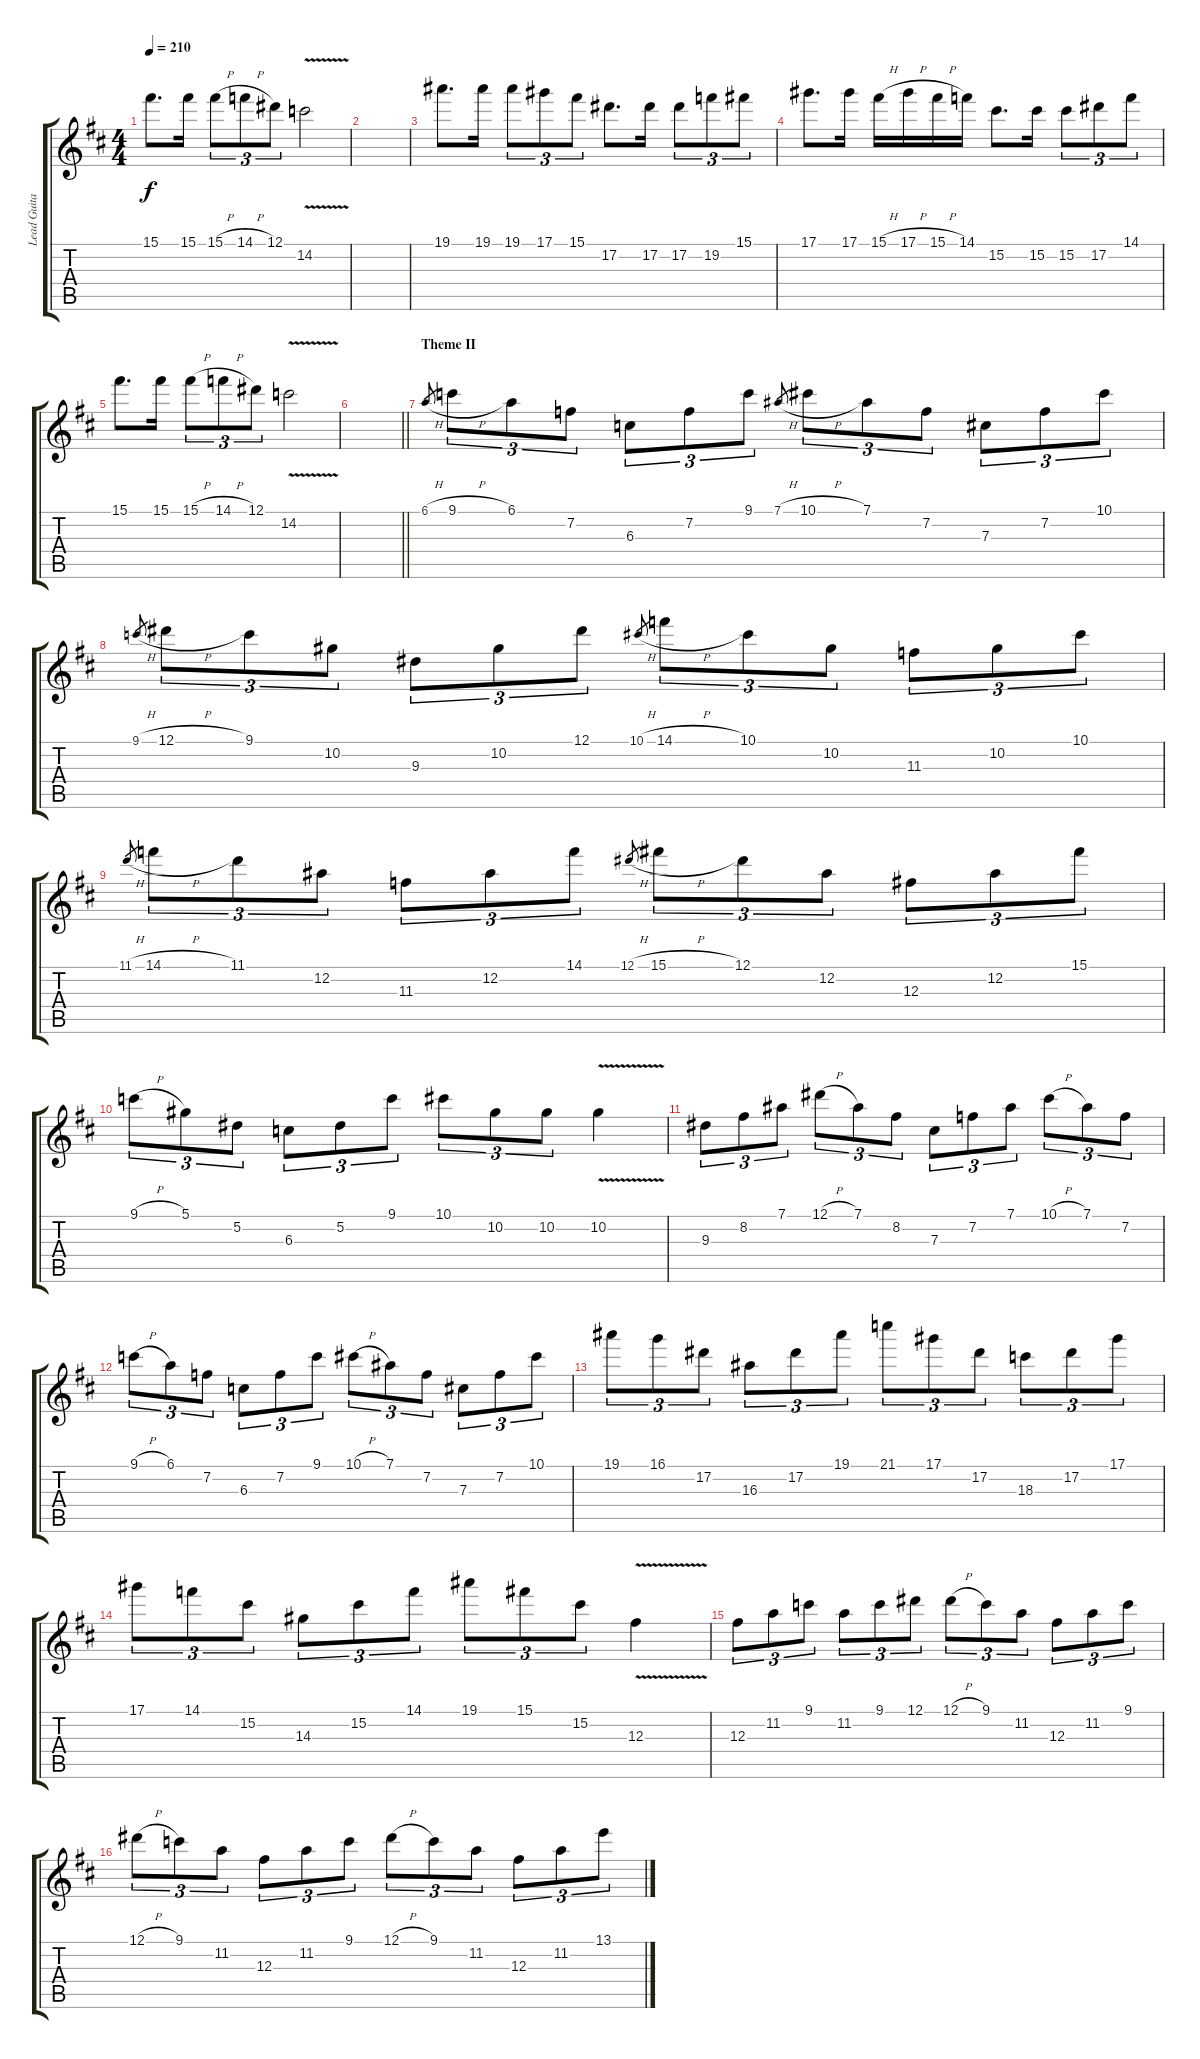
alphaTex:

\track ("Lead Guitar II (Malmsteen)" "Lead Guita") {instrument distortionguitar}
\staff {score tabs}
\tuning (Eb4 Bb3 Gb3 Db3 Ab2 Eb2) {hide}
\ts (4 4)
\tempo 210
\clef g2
\ks d
15.1.8{d dy f} 15.1.16 15.1{h}.8{tu (3 2)} 14.1{h}.8{tu (3 2)} 12.1.8{tu (3 2)} 14.2{v}.2 |
|
19.1.8{d} 19.1.16 19.1.8{tu (3 2)} 17.1.8{tu (3 2)} 15.1.8{tu (3 2)} 17.2.8{d} 17.2.16 17.2.8{tu (3 2)} 19.2.8{tu (3 2)} 15.1.8{tu (3 2)} |
17.1.8{d} 17.1.16 15.1{h}.16 17.1{h}.16 15.1{h}.16 14.1.16 15.2.8{d} 15.2.16 15.2.8{tu (3 2)} 17.2.8{tu (3 2)} 14.1.8{tu (3 2)} |
15.1.8{d} 15.1.16 15.1{h}.8{tu (3 2)} 14.1{h}.8{tu (3 2)} 12.1.8{tu (3 2)} 14.2{v}.2 |
\barLineRight lightlight
|
\section ("" "Theme II")
6.1{h}.8{gr} 9.1{h}.8{tu (3 2)} 6.1.8{tu (3 2)} 7.2.8{tu (3 2)} 6.3.8{tu (3 2)} 7.2.8{tu (3 2)} 9.1.8{tu (3 2)} 7.1{h}.8{gr} 10.1{h}.8{tu (3 2)} 7.1.8{tu (3 2)} 7.2.8{tu (3 2)} 7.3.8{tu (3 2)} 7.2.8{tu (3 2)} 10.1.8{tu (3 2)} |
9.1{h}.8{gr} 12.1{h}.8{tu (3 2)} 9.1.8{tu (3 2)} 10.2.8{tu (3 2)} 9.3.8{tu (3 2)} 10.2.8{tu (3 2)} 12.1.8{tu (3 2)} 10.1{h}.8{gr} 14.1{h}.8{tu (3 2)} 10.1.8{tu (3 2)} 10.2.8{tu (3 2)} 11.3.8{tu (3 2)} 10.2.8{tu (3 2)} 10.1.8{tu (3 2)} |
11.1{h}.8{gr} 14.1{h}.8{tu (3 2)} 11.1.8{tu (3 2)} 12.2.8{tu (3 2)} 11.3.8{tu (3 2)} 12.2.8{tu (3 2)} 14.1.8{tu (3 2)} 12.1{h}.8{gr} 15.1{h}.8{tu (3 2)} 12.1.8{tu (3 2)} 12.2.8{tu (3 2)} 12.3.8{tu (3 2)} 12.2.8{tu (3 2)} 15.1.8{tu (3 2)} |
9.1{h}.8{tu (3 2)} 5.1.8{tu (3 2)} 5.2.8{tu (3 2)} 6.3.8{tu (3 2)} 5.2.8{tu (3 2)} 9.1.8{tu (3 2)} 10.1.8{tu (3 2)} 10.2.8{tu (3 2)} 10.2.8{tu (3 2)} 10.2{v}.4 |
9.3.8{tu (3 2)} 8.2.8{tu (3 2)} 7.1.8{tu (3 2)} 12.1{h}.8{tu (3 2)} 7.1.8{tu (3 2)} 8.2.8{tu (3 2)} 7.3.8{tu (3 2)} 7.2.8{tu (3 2)} 7.1.8{tu (3 2)} 10.1{h}.8{tu (3 2)} 7.1.8{tu (3 2)} 7.2.8{tu (3 2)} |
9.1{h}.8{tu (3 2)} 6.1.8{tu (3 2)} 7.2.8{tu (3 2)} 6.3.8{tu (3 2)} 7.2.8{tu (3 2)} 9.1.8{tu (3 2)} 10.1{h}.8{tu (3 2)} 7.1.8{tu (3 2)} 7.2.8{tu (3 2)} 7.3.8{tu (3 2)} 7.2.8{tu (3 2)} 10.1.8{tu (3 2)} |
19.1.8{tu (3 2)} 16.1.8{tu (3 2)} 17.2.8{tu (3 2)} 16.3.8{tu (3 2)} 17.2.8{tu (3 2)} 19.1.8{tu (3 2)} 21.1.8{tu (3 2)} 17.1.8{tu (3 2)} 17.2.8{tu (3 2)} 18.3.8{tu (3 2)} 17.2.8{tu (3 2)} 17.1.8{tu (3 2)} |
17.1.8{tu (3 2)} 14.1.8{tu (3 2)} 15.2.8{tu (3 2)} 14.3.8{tu (3 2)} 15.2.8{tu (3 2)} 14.1.8{tu (3 2)} 19.1.8{tu (3 2)} 15.1.8{tu (3 2)} 15.2.8{tu (3 2)} 12.3{v}.4 |
12.3.8{tu (3 2)} 11.2.8{tu (3 2)} 9.1.8{tu (3 2)} 11.2.8{tu (3 2)} 9.1.8{tu (3 2)} 12.1.8{tu (3 2)} 12.1{h}.8{tu (3 2)} 9.1.8{tu (3 2)} 11.2.8{tu (3 2)} 12.3.8{tu (3 2)} 11.2.8{tu (3 2)} 9.1.8{tu (3 2)} |
12.1{h}.8{tu (3 2)} 9.1.8{tu (3 2)} 11.2.8{tu (3 2)} 12.3.8{tu (3 2)} 11.2.8{tu (3 2)} 9.1.8{tu (3 2)} 12.1{h}.8{tu (3 2)} 9.1.8{tu (3 2)} 11.2.8{tu (3 2)} 12.3.8{tu (3 2)} 11.2.8{tu (3 2)} 13.1{h}.8{tu (3 2)}
